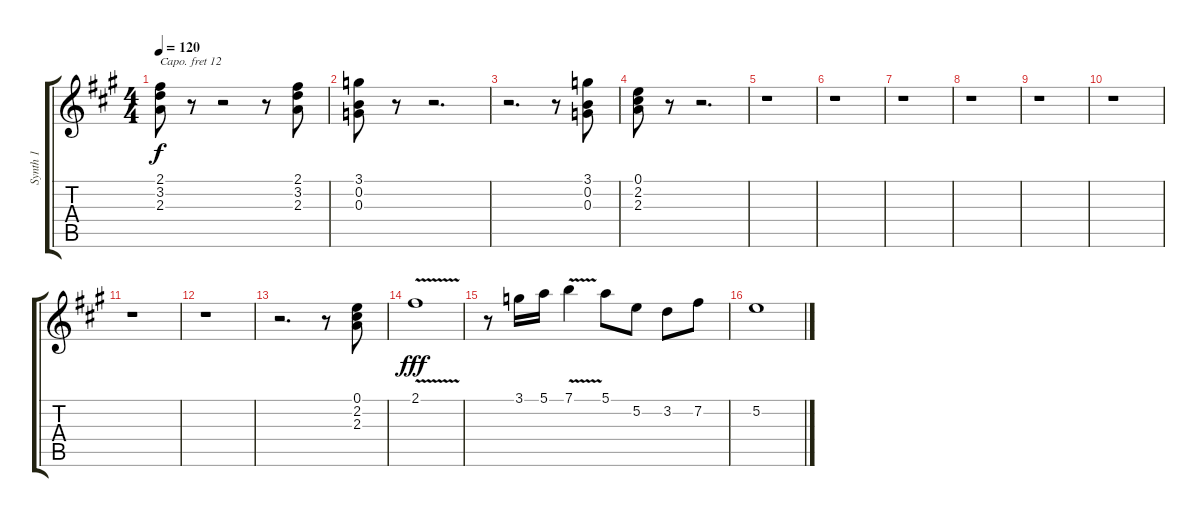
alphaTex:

\track ("Synth 1" "Synth 1") {instrument rockorgan}
\staff {score tabs}
\capo 12
\tuning (E4 B3 G3 D3 A2 E2) {hide}
\ts (4 4)
\tempo 120
\clef g2
\ks a
(2.1 3.2 2.3).8{dy f} r.8 r.2 r.8 (2.1 3.2 2.3).8 |
(3.1 0.2 0.3).8 r.8 r.2{d} |
r.2{d} r.8 (3.1 0.2 0.3).8 |
(0.1 2.2 2.3).8 r.8 r.2{d} |
r.1 |
r.1 |
r.1 |
r.1 |
r.1 |
r.1 |
r.1 |
r.1 |
r.2{d} r.8 (0.1 2.2 2.3).8 |
2.1{v}.1{dy fff} |
r.8 3.1.16 5.1.16 7.1{v}.4 5.1.8 5.2.8 3.2.8 7.2.8 |
5.2.1
